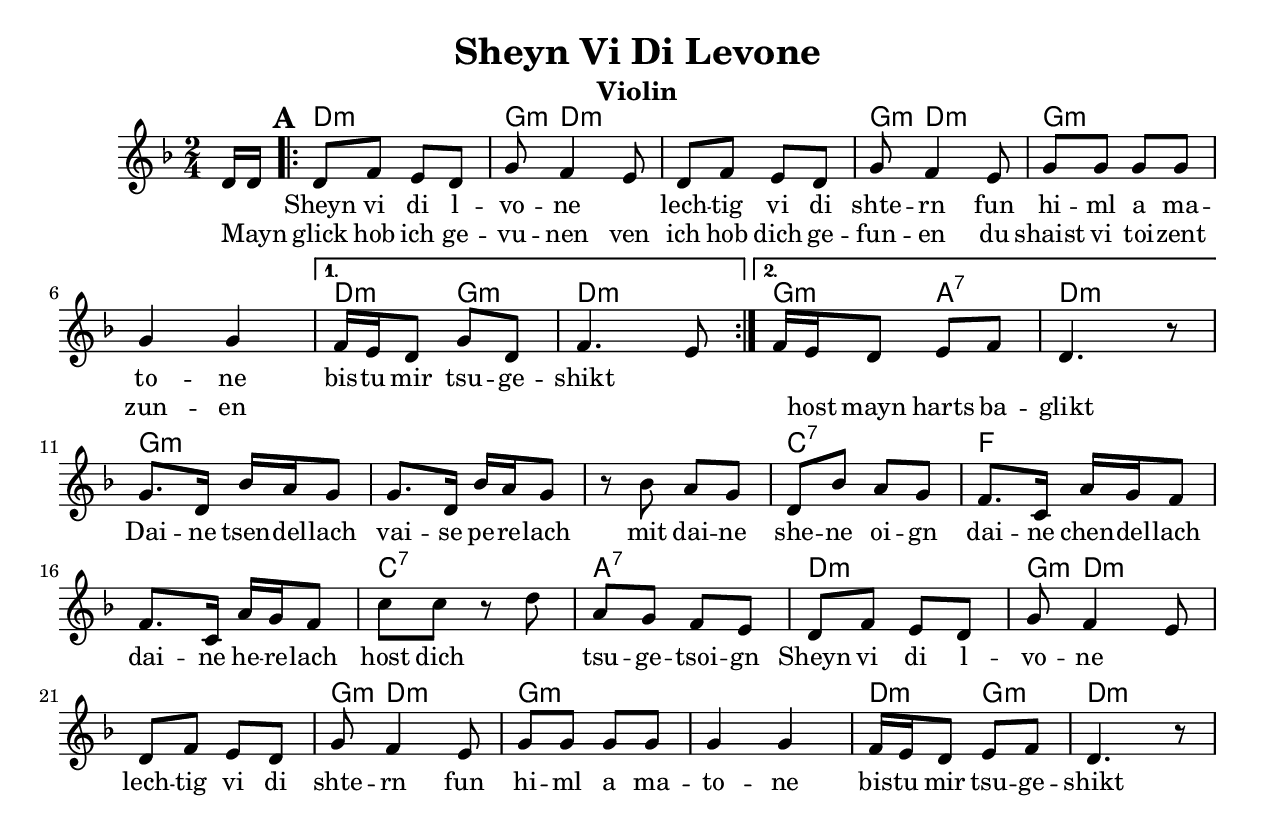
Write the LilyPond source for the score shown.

\version "2.18.0"
%moved \header into \score for includes to work
\include "english.ly"
\paper{
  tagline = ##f
  print-all-headers = ##t
  #(set-paper-size "letter")
}

date = #(strftime "%d-%m-%Y" (localtime (current-time)))

%\markup{ \italic{ " Updated " \date  }  }

%\markup{ Got something to say? }

%#################################### Melody ########################
melody = \relative c''{
  \clef treble

  \key a \minor
  \time 2/4
  \set Score.markFormatter = #format-mark-box-alphabet
  \partial 16*2 a16 a16 | %lead in notes

  \repeat volta 2{
  \mark \default

    % earlier stuff
    a8  c b a|
    d8  c4 b8
    a8 c b a|
    d8  c4 b8

    d8 d d d
    d4 d|
  }

  \alternative {
    {
      c16 b a8 d a
      c4. b8
    }
    {
      c16 b a8 b c
      a4. r8|
    }
  }
  \break
  %C
  d8. a16 f'16 e d8
  d8. a16 f'16 e d8
  r8 f8 e d
  a f' e d  | %first note could be a c
  %f

  c8. g16 e' d c8
  c8. g16 e' d c8

  g'8 g r a
  e8 d c b

  %refrain repeat
  a8  c b a
  d8  c4 b8
  a8  c b a
  d8  c4 b8|

  d8 d d d
  d4 d
  c16 b a8 b c
  a4. r8|



  % \alternative { { }{ } }

}
%################################# Lyrics #####################
\addlyrics{
  \skip2 \skip2
  Sheyn vi di l -- vo -- ne \skip2
  lech -- tig vi di shte -- rn
  fun hi -- ml a ma -- to -- ne
  bis -- tu mir tsu -- ge -- shikt

  %refrain
  \skip2 \skip2 \skip2 \skip2 \skip2 \skip2 \skip2
  Dai -- ne tsen -- del -- lach
  vai -- se pe -- re -- lach
  mit dai -- ne she -- ne oi -- gn
  dai -- ne chen -- del -- lach
  dai -- ne he -- re -- lach
  host dich \skip2 tsu -- ge -- tsoi -- gn

  Sheyn vi di l -- vo -- ne \skip2
  lech -- tig vi di shte -- rn
  fun hi -- ml a ma -- to -- ne
  bis -- tu mir tsu -- ge -- shikt
}

\addlyrics{
  \skip2
  Mayn glick hob ich ge -- vu  -- nen
  ven ich hob dich ge -- fun -- en
  du shaist vi toi -- zent zun -- en
  \skip1 \skip1 \skip1 \skip1 \skip1 \skip1
  \skip1 \skip1
  host mayn harts ba -- glikt

}
%################################# Chords #######################
harmonies = \chordmode {
  s8
  a2:m
  d8:m
  a8*7:m
  %r8*5
  d8:m
  a8*3:m
  %r8
  d2*2:m
  %r2
  a4:m
  d4:m
  a2:m
  d4:m
  e4:7
  a2:m
  %B part
  d2*3:m
  %r2*2
  g2:7
  c2*2
  %r2
  g2:7
  e2:7
  a2:m
  d8:m
  a8*7:m
  %r2
  d8:m
  a8*3:m
  d2*2:m
  %r2
  a4:m
  d4:m
  a2:m

}

\score {
  \transpose a d
  <<
    \new ChordNames {
      \set chordChanges = ##f
      \harmonies
    }
    \new Staff
    \melody
  >>
  \header{
    title= "Sheyn Vi Di Levone"
instrument= "Violin"
    arranger = ""
  }
  \layout{indent = 1.0\cm}
  \midi{
    \tempo 4 = 120
  }
}
